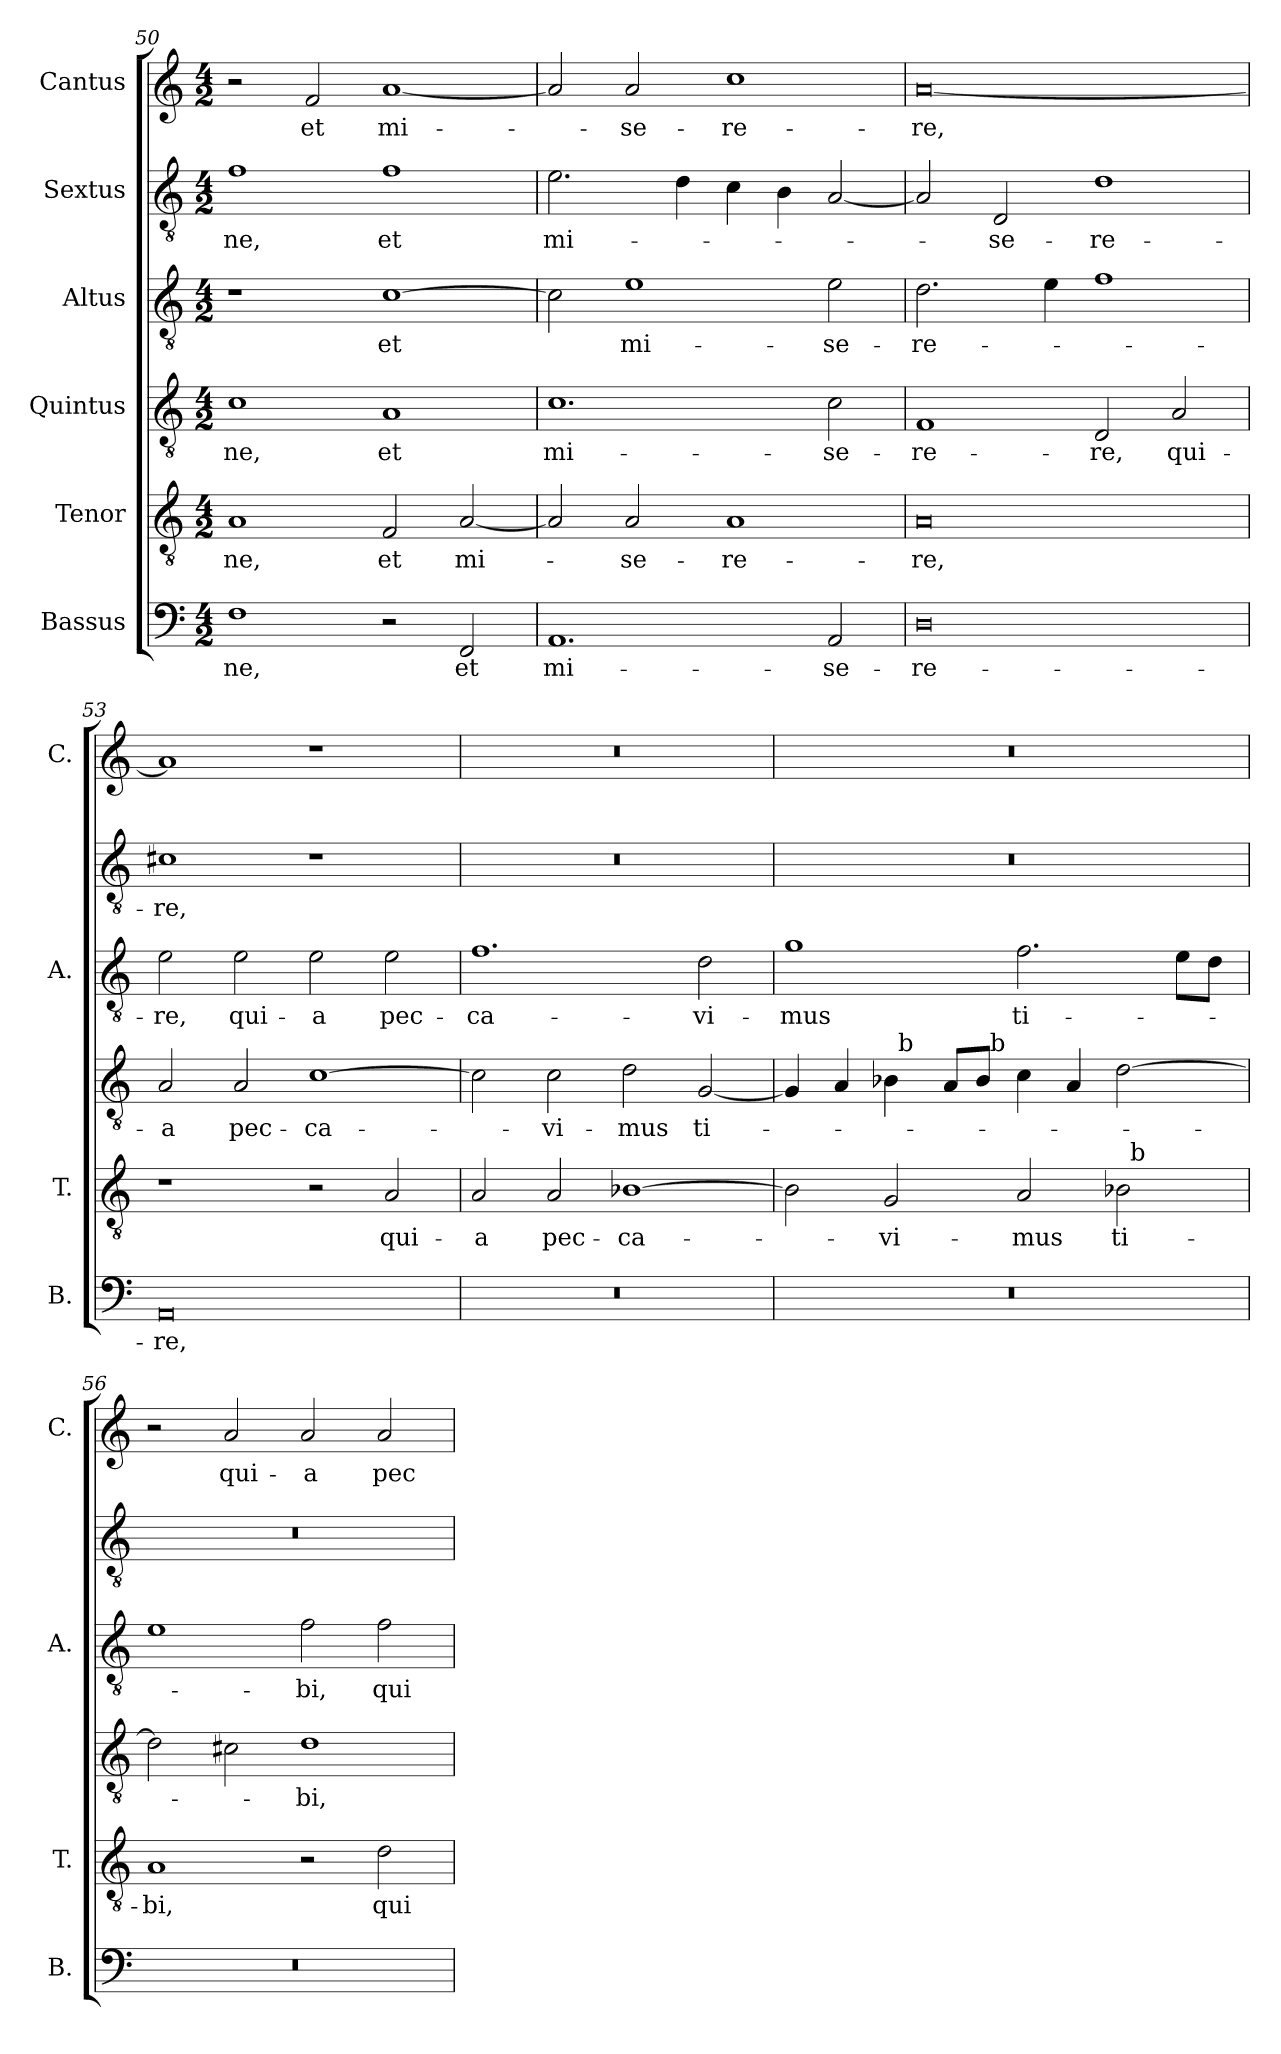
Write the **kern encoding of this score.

**kern	**text	**kern	**text	**kern	**text	**kern	**text	**kern	**text	**kern	**text
*part6	*part6	*part5	*part5	*part4	*part4	*part3	*part3	*part2	*part2	*part1	*part1
*staff6	*staff6	*staff5	*staff5	*staff4	*staff4	*staff3	*staff3	*staff2	*staff2	*staff1	*staff1
*I"Bassus	*	*I"Tenor	*	*I"Quintus	*	*I"Altus	*	*I"Sextus	*	*I"Cantus	*
*I'B.	*	*I'T.	*	*	*	*I'A.	*	*	*	*I'C.	*
*clefF4	*	*clefGv2	*	*clefGv2	*	*clefGv2	*	*clefGv2	*	*clefG2	*
*	*	*ITrd7c12	*	*ITrd7c12	*	*ITrd7c12	*	*ITrd7c12	*	*	*
*k[]	*	*k[]	*	*k[]	*	*k[]	*	*k[]	*	*k[]	*
*a:	*	*a:	*	*a:	*	*a:	*	*a:	*	*a:	*
*M4/2	*	*M4/2	*	*M4/2	*	*M4/2	*	*M4/2	*	*M4/2	*
=50	=50	=50	=50	=50	=50	=50	=50	=50	=50	=50	=50
!	!LO:LY:b	!	!LO:LY:b	!	!LO:LY:b	!	!	!	!LO:LY:b	!	!
1F	-ne,	1AA	-ne,	1C	-ne,	1r	.	1F	-ne,	2r	.
!	!	!	!	!	!	!	!	!	!	!	!LO:LY:b
.	.	.	.	.	.	.	.	.	.	2f/	et
!	!	!	!LO:LY:b	!	!LO:LY:b	!	!LO:LY:b	!	!LO:LY:b	!	!LO:LY:b
2r	.	2FF/	et	1AA	et	[>1C	et	1F	et	[<1a	mi-
!	!LO:LY:b	!	!LO:LY:b	!	!	!	!	!	!	!	!
2FF/	et	[<2AA/	mi-	.	.	.	.	.	.	.	.
!!LO:PB:g=z
=51	=51	=51	=51	=51	=51	=51	=51	=51	=51	=51	=51
!	!LO:LY:b	!	!	!	!LO:LY:b	!	!	!	!LO:LY:b	!	!
1.AA	mi-	2AA/]	.	1.C	mi-	2C\]	.	2.E\	mi-	2a/]	.
!	!	!	!LO:LY:b	!	!	!	!LO:LY:b	!	!	!	!LO:LY:b
.	.	2AA/	-se-	.	.	1E	mi-	.	.	2a/	-se-
.	.	.	.	.	.	.	.	4D\	.	.	.
!	!	!	!LO:LY:b	!	!	!	!	!	!	!	!LO:LY:b
.	.	1AA	-re-	.	.	.	.	4C\	.	1cc	-re-
.	.	.	.	.	.	.	.	4BB\	.	.	.
!	!LO:LY:b	!	!	!	!LO:LY:b	!	!LO:LY:b	!	!	!	!
2AA/	-se-	.	.	2C\	-se-	2E\	-se-	[<2AA/	.	.	.
=52	=52	=52	=52	=52	=52	=52	=52	=52	=52	=52	=52
!	!LO:LY:b	!	!LO:LY:b	!	!LO:LY:b	!	!LO:LY:b	!	!	!	!LO:LY:b
0D	-re-	0AA	-re,	1FF	-re-	2.D\	-re-	2AA/]	.	[<0a	-re,
!	!	!	!	!	!	!	!	!	!LO:LY:b	!	!
.	.	.	.	.	.	.	.	2DD/	-se-	.	.
.	.	.	.	.	.	4E\	.	.	.	.	.
!	!	!	!	!	!LO:LY:b	!	!	!	!LO:LY:b	!	!
.	.	.	.	2DD/	-re,	1F	.	1D	-re-	.	.
!	!	!	!	!	!LO:LY:b	!	!	!	!	!	!
.	.	.	.	2AA/	qui-	.	.	.	.	.	.
=53	=53	=53	=53	=53	=53	=53	=53	=53	=53	=53	=53
!	!LO:LY:b	!	!	!	!LO:LY:b	!	!LO:LY:b	!	!LO:LY:b	!	!
0AA	-re,	1r	.	2AA/	-a	2E\	-re,	1C#X	-re,	1a]	.
!	!	!	!	!	!LO:LY:b	!	!LO:LY:b	!	!	!	!
.	.	.	.	2AA/	pec-	2E\	qui-	.	.	.	.
!	!	!	!	!	!LO:LY:b	!	!LO:LY:b	!	!	!	!
.	.	2r	.	[>1C	-ca-	2E\	-a	1r	.	1r	.
!	!	!	!LO:LY:b	!	!	!	!LO:LY:b	!	!	!	!
.	.	2AA/	qui-	.	.	2E\	pec-	.	.	.	.
=54	=54	=54	=54	=54	=54	=54	=54	=54	=54	=54	=54
!LO:N:vis=1	!	!	!LO:LY:b	!	!	!	!LO:LY:b	!LO:N:vis=1	!	!LO:N:vis=1	!
0r	.	2AA/	-a	2C\]	.	1.F	-ca-	0r	.	0r	.
!	!	!	!LO:LY:b	!	!LO:LY:b	!	!	!	!	!	!
.	.	2AA/	pec-	2C\	-vi-	.	.	.	.	.	.
!	!	!	!LO:LY:b	!	!LO:LY:b	!	!	!	!	!	!
.	.	[>1BB-X	-ca-	2D\	-mus	.	.	.	.	.	.
!	!	!	!	!	!LO:LY:b	!	!LO:LY:b	!	!	!	!
.	.	.	.	[<2GG/	ti-	2D\	-vi-	.	.	.	.
=55	=55	=55	=55	=55	=55	=55	=55	=55	=55	=55	=55
!LO:N:vis=1	!	!	!	!	!	!	!LO:LY:b	!LO:N:vis=1	!	!LO:N:vis=1	!
*	*	*^	*	*^	*	*	*	*	*	*	*
*	*	*	*	*	*	*^	*	*	*	*	*	*	*
0r	.	2BB-\]	1ryy	.	4GG/]	2ryy	2ryy	.	1G	-mus	0r	.	0r	.
.	.	.	.	.	4AA/	.	.	.	.	.	.	.	.	.
!	!	!	!	!LO:LY:b	!	!	!	!	!	!	!	!	!	!
.	.	2GG/	.	-vi-	4BB-\	32ryy	4ryy	.	.	.	.	.	.	.
!	!	!	!	!	!	!LO:TX:a:t=b	!	!	!	!	!	!	!	!
.	.	.	.	.	.	1ryy	.	.	.	.	.	.	.	.
.	.	.	.	.	8AA/L	.	8ryy	.	.	.	.	.	.	.
.	.	.	.	.	8BB-/J	.	32ryy	.	.	.	.	.	.	.
!	!	!	!	!	!	!	!LO:TX:a:t=b	!	!	!	!	!	!	!
.	.	.	.	.	.	.	1ryy	.	.	.	.	.	.	.
!	!	!	!	!LO:LY:b	!	!	!	!	!	!LO:LY:b	!	!	!	!
.	.	2AA/	2ryy	-mus	4C\	.	.	.	2.F\	ti-	.	.	.	.
.	.	.	.	.	4AA/	.	.	.	.	.	.	.	.	.
!	!	!	!	!LO:LY:b	!	!	!	!	!	!	!	!	!	!
.	.	2BB-\	32ryy	ti-	[>2D\	.	.	.	.	.	.	.	.	.
!	!	!	!LO:TX:a:t=b	!	!	!	!	!	!	!	!	!	!	!
.	.	.	4...ryy	.	.	4...ryy	.	.	.	.	.	.	.	.
.	.	.	.	.	.	.	.	.	8E\L	.	.	.	.	.
.	.	.	.	.	.	.	.	.	8D\J	.	.	.	.	.
.	.	.	.	.	.	.	16.ryy	.	.	.	.	.	.	.
!!LO:LB:g=z
=56	=56	=56	=56	=56	=56	=56	=56	=56	=56	=56	=56	=56	=56	=56
!LO:N:vis=1	!	!	!	!LO:LY:b	!	!	!	!	!	!	!LO:N:vis=1	!	!	!
*	*	*v	*v	*	*	*	*	*	*	*	*	*	*	*
*	*	*	*	*v	*v	*v	*	*	*	*	*	*	*
0r	.	1AA	-bi,	2D\]	.	1E	.	0r	.	2r	.
!	!	!	!	!	!	!	!	!	!	!	!LO:LY:b
.	.	.	.	2C#X\	.	.	.	.	.	2a/	qui-
!	!	!	!	!	!LO:LY:b	!	!LO:LY:b	!	!	!	!LO:LY:b
.	.	2r	.	1D	-bi,	2F\	-bi,	.	.	2a/	-a
!	!	!	!LO:LY:b	!	!	!	!LO:LY:b	!	!	!	!LO:LY:b
.	.	2D\	qui-	.	.	2F\	qui-	.	.	2a/	pec-
=	=	=	=	=	=	=	=	=	=	=	=
*-	*-	*-	*-	*-	*-	*-	*-	*-	*-	*-	*-
